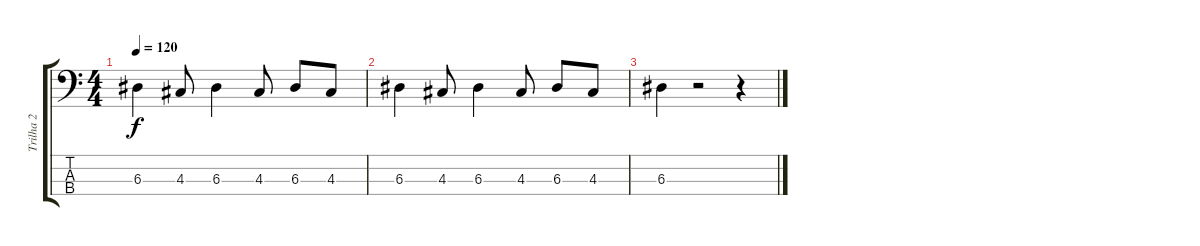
\track ("Trilha 2" "Trilha 2") {instrument electricbassfinger}
\staff {score tabs}
\tuning (G2 D2 A1 E1) {hide}
\ts (4 4)
\tempo 120
\clef f4
\ks c
6.3.4{dy f} 4.3.8 6.3.4 4.3.8 6.3.8 4.3.8 |
6.3.4 4.3.8 6.3.4 4.3.8 6.3.8 4.3.8 |
6.3.4 r.2 r.4
